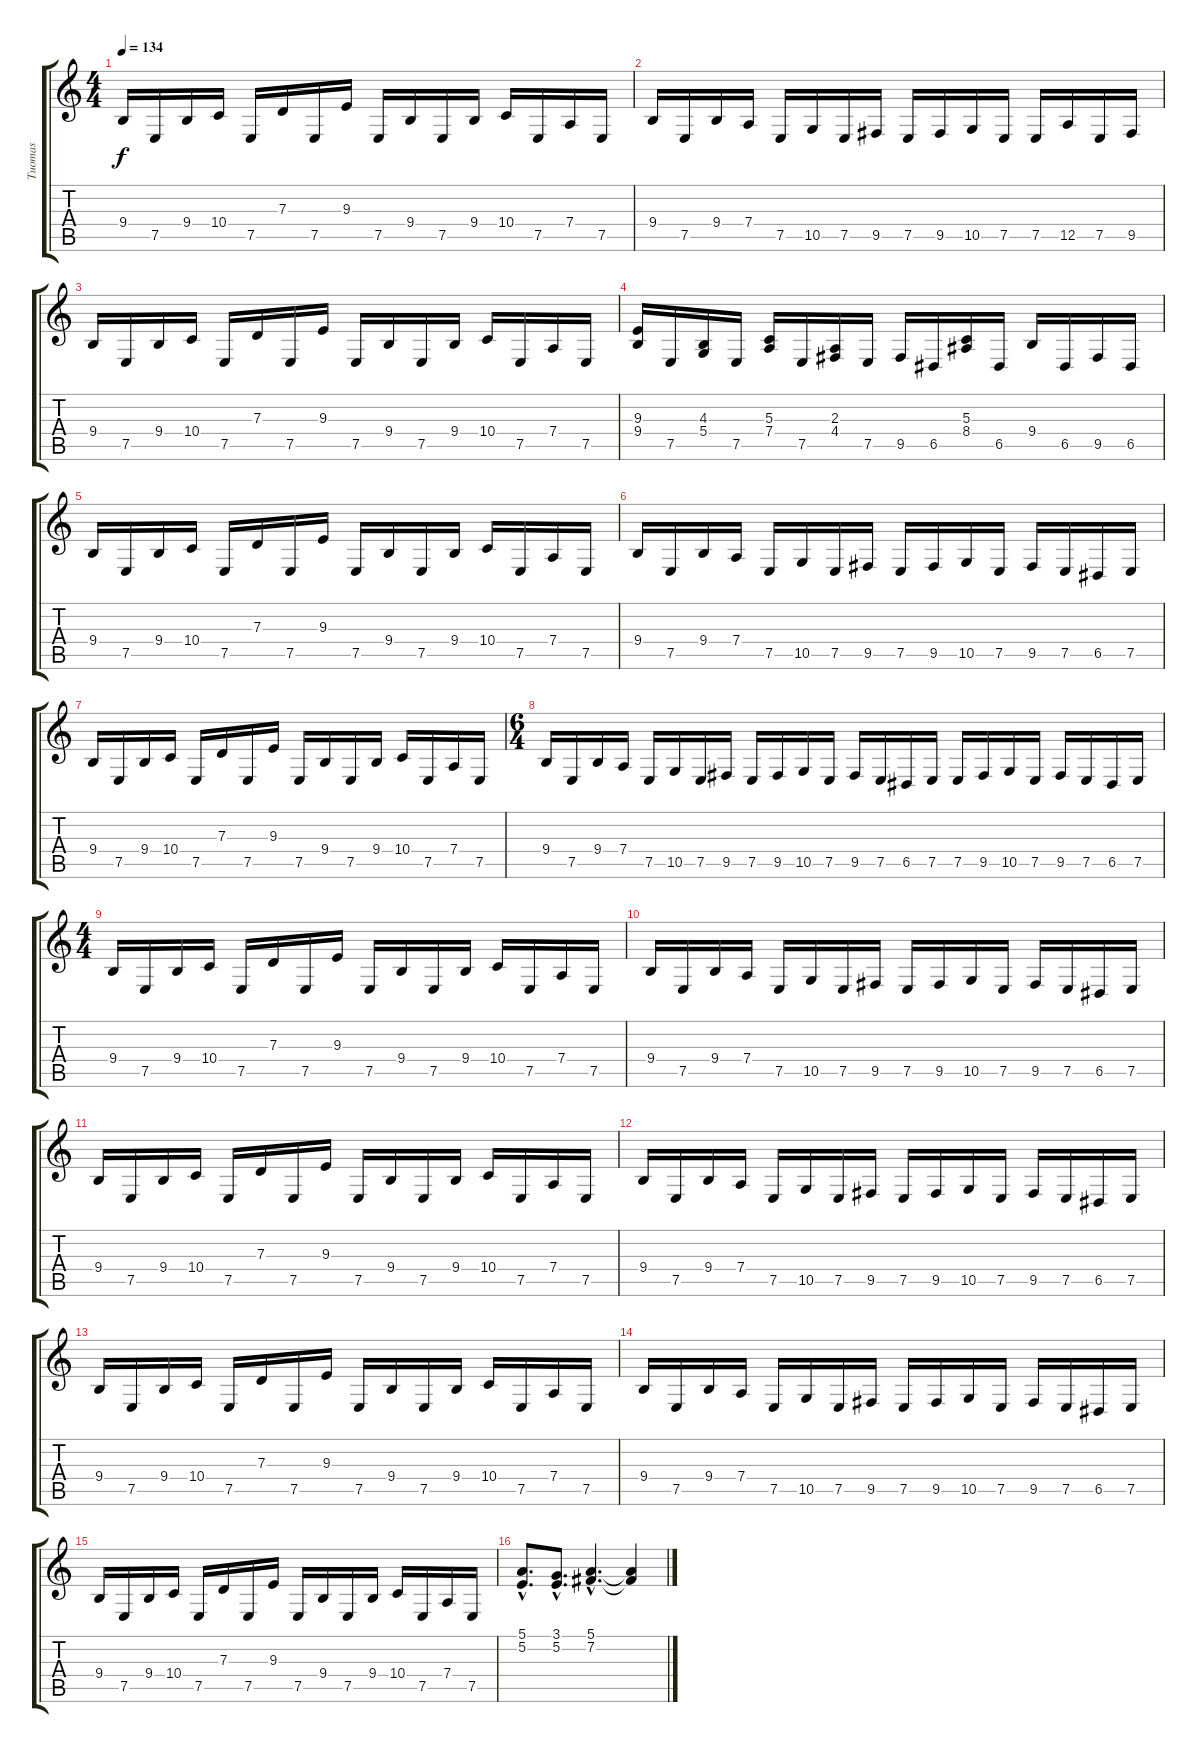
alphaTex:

\track ("Tuomas" "Tuomas") {instrument pad1newage}
\staff {score tabs}
\tuning (E4 B3 G3 D3 A2 E2) {hide}
\ts (4 4)
\tempo 134
\clef g2
\ks c
9.4.16{dy f instrument pad1newage} 7.5.16 9.4.16 10.4.16 7.5.16 7.3.16 7.5.16 9.3.16 7.5.16 9.4.16 7.5.16 9.4.16 10.4.16 7.5.16 7.4.16 7.5.16 |
9.4.16 7.5.16 9.4.16 7.4.16 7.5.16 10.5.16 7.5.16 9.5.16 7.5.16 9.5.16 10.5.16 7.5.16 7.5.16 12.5.16 7.5.16 9.5.16 |
9.4.16 7.5.16 9.4.16 10.4.16 7.5.16 7.3.16 7.5.16 9.3.16 7.5.16 9.4.16 7.5.16 9.4.16 10.4.16 7.5.16 7.4.16 7.5.16 |
(9.3 9.4).16 7.5.16 (4.3 5.4).16 7.5.16 (5.3 7.4).16 7.5.16 (2.3 4.4).16 7.5.16 9.5.16 6.5.16 (5.3 8.4).16 6.5.16 9.4.16 6.5.16 9.5.16 6.5.16 |
9.4.16 7.5.16 9.4.16 10.4.16 7.5.16 7.3.16 7.5.16 9.3.16 7.5.16 9.4.16 7.5.16 9.4.16 10.4.16 7.5.16 7.4.16 7.5.16 |
9.4.16 7.5.16 9.4.16 7.4.16 7.5.16 10.5.16 7.5.16 9.5.16 7.5.16 9.5.16 10.5.16 7.5.16 9.5.16 7.5.16 6.5.16 7.5.16 |
9.4.16 7.5.16 9.4.16 10.4.16 7.5.16 7.3.16 7.5.16 9.3.16 7.5.16 9.4.16 7.5.16 9.4.16 10.4.16 7.5.16 7.4.16 7.5.16 |
\ts (6 4)
9.4.16 7.5.16 9.4.16 7.4.16 7.5.16 10.5.16 7.5.16 9.5.16 7.5.16 9.5.16 10.5.16 7.5.16 9.5.16 7.5.16 6.5.16 7.5.16 7.5.16 9.5.16 10.5.16 7.5.16 9.5.16 7.5.16 6.5.16 7.5.16 |
\ts (4 4)
9.4.16 7.5.16 9.4.16 10.4.16 7.5.16 7.3.16 7.5.16 9.3.16 7.5.16 9.4.16 7.5.16 9.4.16 10.4.16 7.5.16 7.4.16 7.5.16 |
9.4.16 7.5.16 9.4.16 7.4.16 7.5.16 10.5.16 7.5.16 9.5.16 7.5.16 9.5.16 10.5.16 7.5.16 9.5.16 7.5.16 6.5.16 7.5.16 |
9.4.16 7.5.16 9.4.16 10.4.16 7.5.16 7.3.16 7.5.16 9.3.16 7.5.16 9.4.16 7.5.16 9.4.16 10.4.16 7.5.16 7.4.16 7.5.16 |
9.4.16 7.5.16 9.4.16 7.4.16 7.5.16 10.5.16 7.5.16 9.5.16 7.5.16 9.5.16 10.5.16 7.5.16 9.5.16 7.5.16 6.5.16 7.5.16 |
9.4.16 7.5.16 9.4.16 10.4.16 7.5.16 7.3.16 7.5.16 9.3.16 7.5.16 9.4.16 7.5.16 9.4.16 10.4.16 7.5.16 7.4.16 7.5.16 |
9.4.16 7.5.16 9.4.16 7.4.16 7.5.16 10.5.16 7.5.16 9.5.16 7.5.16 9.5.16 10.5.16 7.5.16 9.5.16 7.5.16 6.5.16 7.5.16 |
9.4.16 7.5.16 9.4.16 10.4.16 7.5.16 7.3.16 7.5.16 9.3.16 7.5.16 9.4.16 7.5.16 9.4.16 10.4.16 7.5.16 7.4.16 7.5.16 |
(5.1{hac} 5.2{hac}).8{d} (3.1{hac} 5.2{hac}).8{d} (5.1{hac} 7.2{hac}).4{d} (5.1{t} 7.2{t}).4
